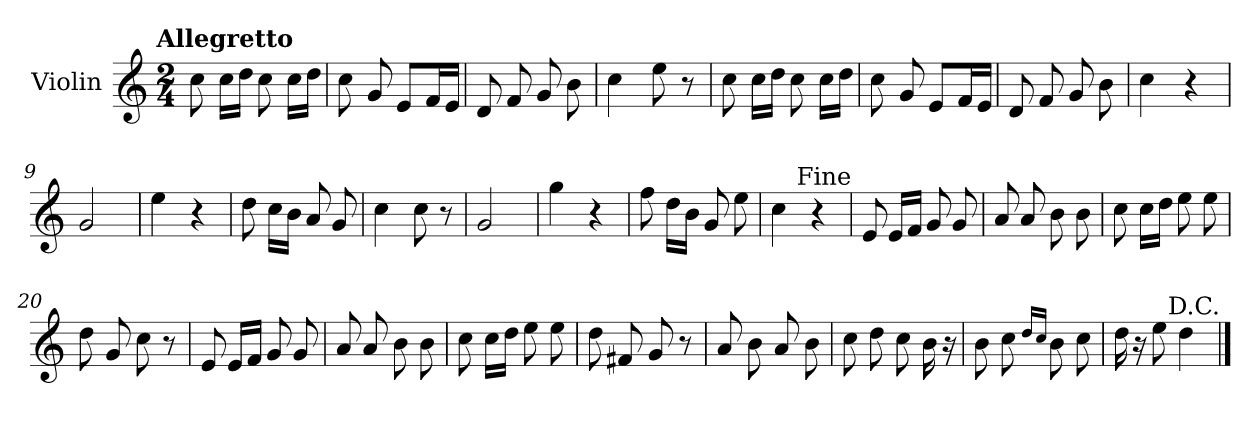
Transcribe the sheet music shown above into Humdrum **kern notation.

**kern
*part1
*staff1
*I"Violin
*I'Vln.
*clefG2
*k[]
!!LO:TX:omd:t=Allegretto
*M2/4
*MM116
=1
8cc\
16cc\LL
16dd\JJ
8cc\
16cc\LL
16dd\JJ
=2
8cc\
8g/
8e/L
16f/L
16e/JJ
=3
8d/
8f/
8g/
8b\
=4
4cc\
8ee\
8r
=5
8cc\
16cc\LL
16dd\JJ
8cc\
16cc\LL
16dd\JJ
=6
8cc\
8g/
8e/L
16f/L
16e/JJ
!!LO:LB:g=z
=7
8d/
8f/
8g/
8b\
=8
4cc\
4r
=9
2g/
=10
4ee\
4r
=11
8dd\
16cc\LL
16b\JJ
8a/
8g/
=12
4cc\
8cc\
8r
=13
2g/
=14
4gg\
4r
=15
8ff\
16dd\LL
16b\JJ
8g/
8ee\
!!LO:LB:g=z
=16
4cc\
4r
!LO:TX:a:rj:t=Fine
=17
8e/
16e/LL
16f/JJ
8g/
8g/
=18
8a/
8a/
8b\
8b\
=19
8cc\
16cc\LL
16dd\JJ
8ee\
8ee\
=20
8dd\
8g/
8cc\
8r
=21
8e/
16e/LL
16f/JJ
8g/
8g/
=22
8a/
8a/
8b\
8b\
!!LO:LB:g=z
=23
8cc\
16cc\LL
16dd\JJ
8ee\
8ee\
=24
8dd\
8f#X/
8g/
8r
=25
8a/
8b\
8a/
8b\
=26
8cc\
8dd\
8cc\
16b\
16r
=27
8b\
8cc\
16qqdd/LL
16qqcc/JJ
8b\
8cc\
=28
16dd\
16r
8ee\
4dd\
!LO:TX:a:rj:t=D.C.
==
*-
